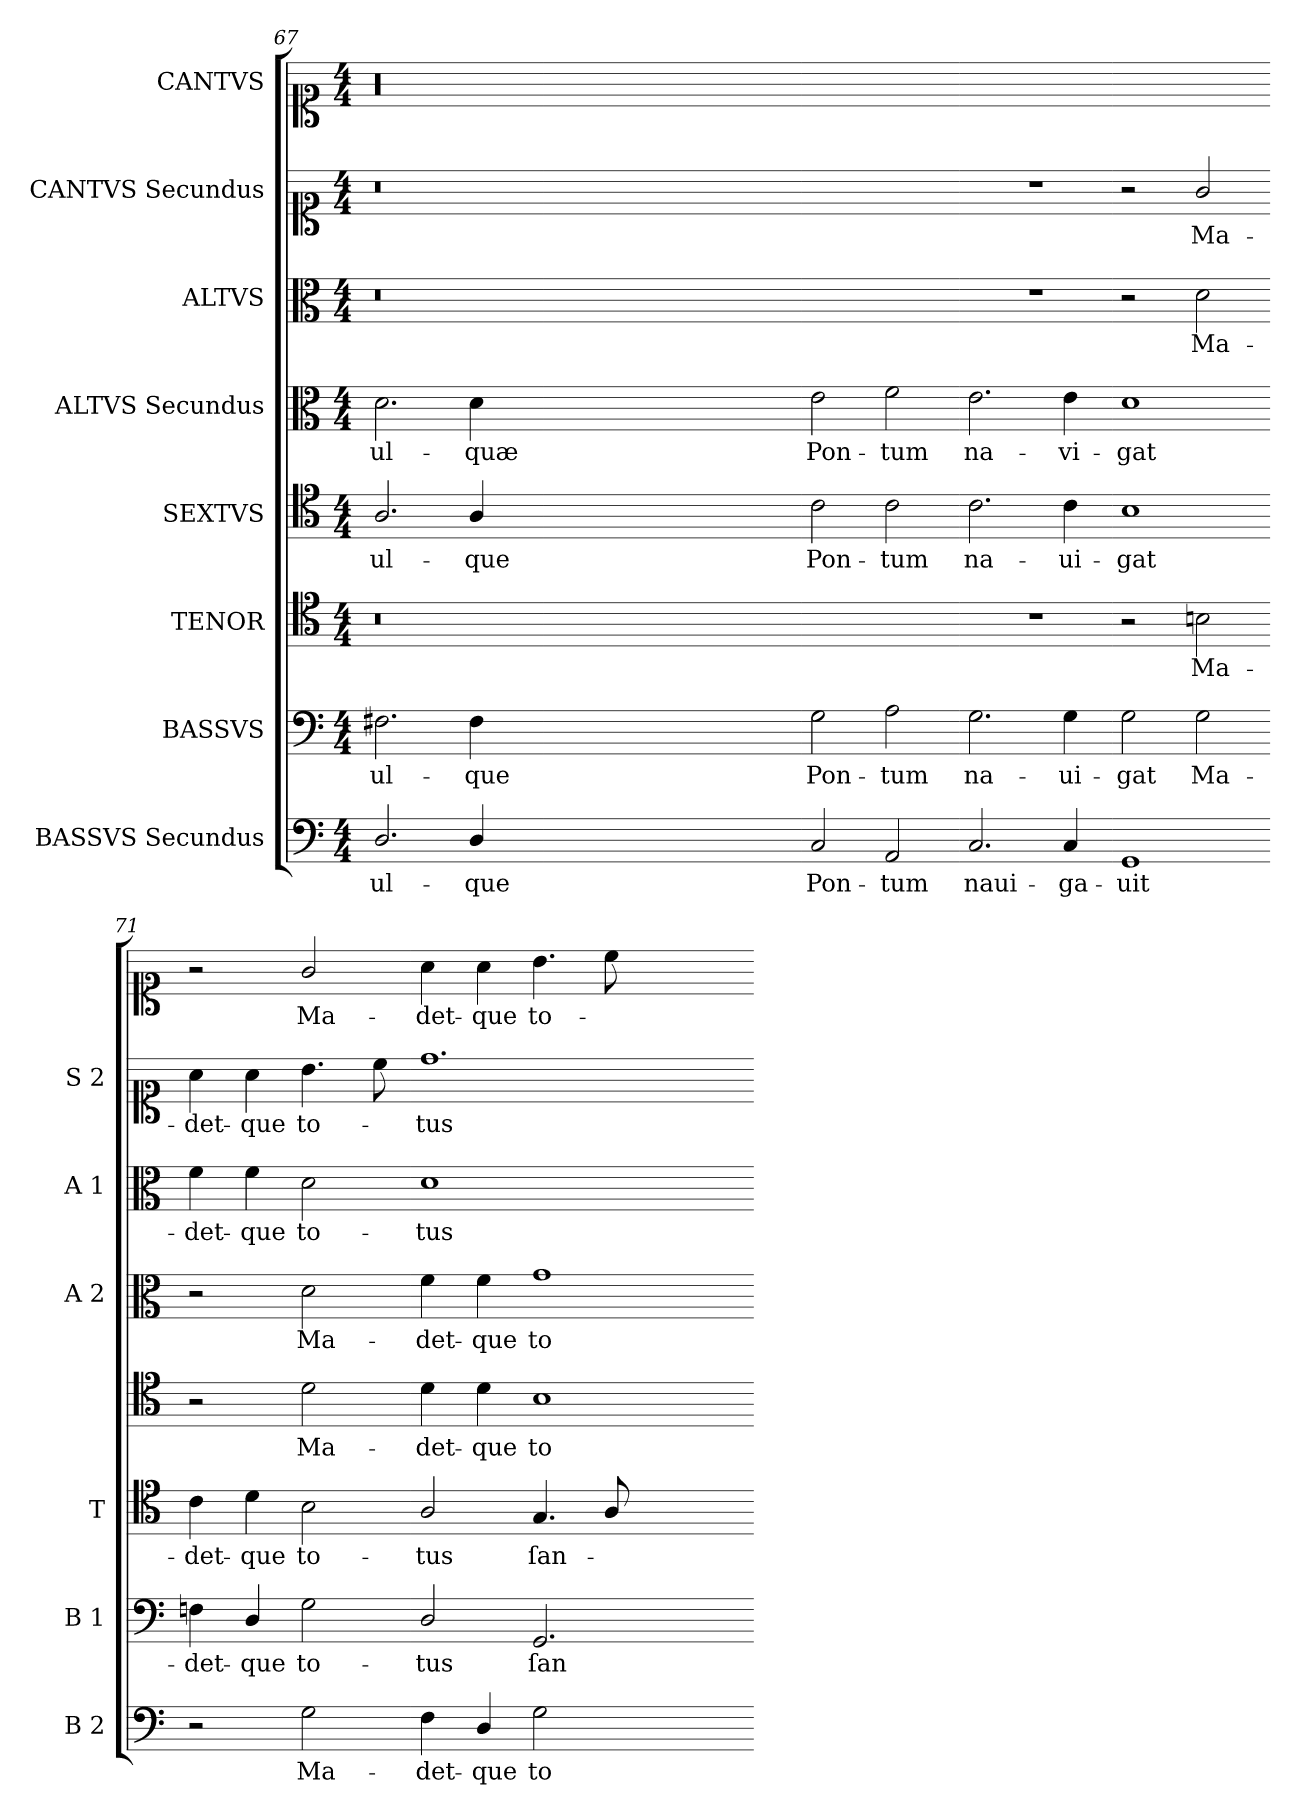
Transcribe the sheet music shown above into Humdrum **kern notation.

**kern	**text	**kern	**text	**kern	**text	**kern	**text	**kern	**text	**kern	**text	**kern	**text	**kern	**text
*part8	*part8	*part7	*part7	*part6	*part6	*part5	*part5	*part4	*part4	*part3	*part3	*part2	*part2	*part1	*part1
*staff8	*staff8	*staff7	*staff7	*staff6	*staff6	*staff5	*staff5	*staff4	*staff4	*staff3	*staff3	*staff2	*staff2	*staff1	*staff1
*I"BASSVS Secundus	*	*I"BASSVS	*	*I"TENOR	*	*I"SEXTVS	*	*I"ALTVS Secundus	*	*I"ALTVS	*	*I"CANTVS Secundus	*	*I"CANTVS	*
*I'B 2	*	*I'B 1	*	*I'T	*	*	*	*I'A 2	*	*I'A 1	*	*I'S 2	*	*	*
*clefF4	*	*clefF4	*	*clefC4	*	*clefC4	*	*clefC3	*	*clefC3	*	*clefC1	*	*clefC1	*
*k[]	*	*k[]	*	*k[]	*	*k[]	*	*k[]	*	*k[]	*	*k[]	*	*k[]	*
*M4/4	*	*M4/4	*	*M4/4	*	*M4/4	*	*M4/4	*	*M4/4	*	*M4/4	*	*M4/4	*
=67	=67	=67	=67	=67	=67	=67	=67	=67	=67	=67	=67	=67	=67	=67	=67
2.D/	-ul-	2.F#X\	-ul-	0r	.	2.A/	-ul-	2.d\	-ul-	0r	.	0r	.	00r	.
4D/	-que	4F#\	-que	.	.	4A/	-que	4d\	-quæ	.	.	.	.	.	.
0.ryy	.	0.ryy	.	.	.	0.ryy	.	0.ryy	.	.	.	.	.	.	.
.	.	.	.	0ryy	.	.	.	.	.	0ryy	.	0ryy	.	.	.
=68-	=68-	=68-	=68-	=68-	=68-	=68-	=68-	=68-	=68-	=68-	=68-	=68-	=68-	=68-	=68-
2C/	Pon-	2G\	Pon-	1ryy	.	2c\	Pon-	2e\	Pon-	1ryy	.	1ryy	.	1ryy	.
2AA/	-tum	2A\	-tum	.	.	2c\	-tum	2f\	-tum	.	.	.	.	.	.
=69-	=69-	=69-	=69-	=69-	=69-	=69-	=69-	=69-	=69-	=69-	=69-	=69-	=69-	=69-	=69-
2.C/	naui-	2.G\	na-	1r	.	2.c\	na-	2.e\	na-	1r	.	1r	.	1ryy	.
4C/	-ga-	4G\	-ui-	.	.	4c\	-ui-	4e\	-vi-	.	.	.	.	.	.
=70-	=70-	=70-	=70-	=70-	=70-	=70-	=70-	=70-	=70-	=70-	=70-	=70-	=70-	=70-	=70-
1GG	-uit	2G\	-gat	2r	.	1B	-gat	1d	-gat	2r	.	2r	.	1ryy	.
.	.	2G\	Ma-	2Bn\	Ma-	.	.	.	.	2d\	Ma-	2g/	Ma-	.	.
=71-	=71-	=71-	=71-	=71-	=71-	=71-	=71-	=71-	=71-	=71-	=71-	=71-	=71-	=71-	=71-
2r	.	4Fn\	-det-	4c\	-det-	2r	.	2r	.	4f\	-det-	4a\	-det-	2r	.
.	.	4D/	-que	4d\	-que	.	.	.	.	4f\	-que	4a\	-que	.	.
2G\	Ma-	2G\	to-	2B\	to-	2d\	Ma-	2d\	Ma-	2d\	to-	4.b\	to-	2g/	Ma-
.	.	.	.	.	.	.	.	.	.	.	.	8cc\	.	.	.
=72-	=72-	=72-	=72-	=72-	=72-	=72-	=72-	=72-	=72-	=72-	=72-	=72-	=72-	=72-	=72-
4F\	-det-	2D/	-tus	2A/	-tus	4d\	-det-	4f\	-det-	1d	-tus	1.dd	tus	4a\	-det-
4D/	-que	.	.	.	.	4d\	-que	4f\	-que	.	.	.	.	4a\	-que
2G\	to-	2.GG/	ſan-	4.G/	ſan-	1B\	to-	1g\	to-	.	.	.	.	4.b\	to-
.	.	.	.	8A/	.	.	.	.	.	.	.	.	.	8cc\	.
2ryy	.	.	.	2ryy	.	.	.	.	.	2ryy	.	.	.	2ryy	.
.	.	4ryy	.	.	.	.	.	.	.	.	.	.	.	.	.
=-	=-	=-	=-	=-	=-	=-	=-	=-	=-	=-	=-	=-	=-	=-	=-
*-	*-	*-	*-	*-	*-	*-	*-	*-	*-	*-	*-	*-	*-	*-	*-
